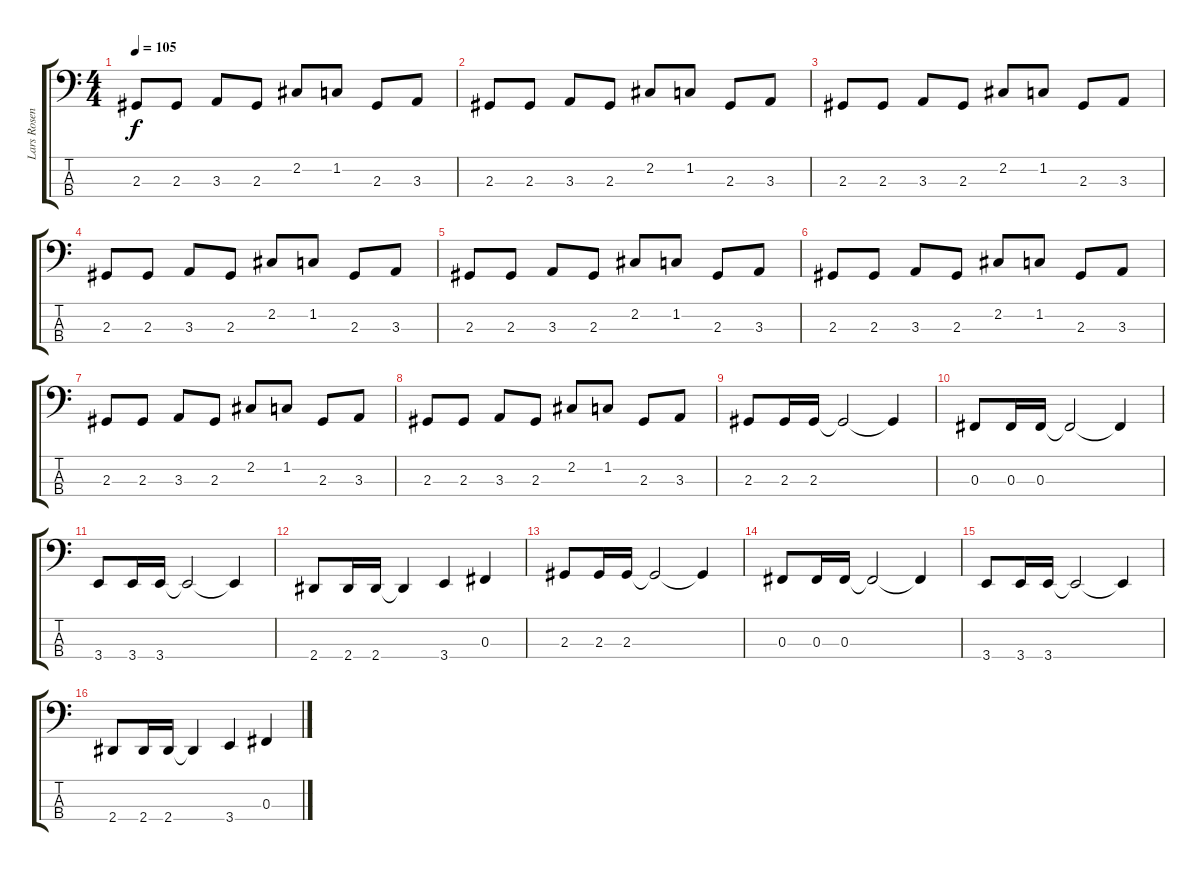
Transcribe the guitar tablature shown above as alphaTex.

\track ("Lars Rosenberg (bass)" "Lars Rosen") {instrument electricbassfinger}
\staff {score tabs}
\tuning (E2 B1 Gb1 Db1) {hide}
\ts (4 4)
\tempo 105
\clef f4
\ks c
2.3.8{dy f} 2.3.8 3.3.8 2.3.8 2.2.8 1.2.8 2.3.8 3.3.8 |
2.3.8 2.3.8 3.3.8 2.3.8 2.2.8 1.2.8 2.3.8 3.3.8 |
2.3.8 2.3.8 3.3.8 2.3.8 2.2.8 1.2.8 2.3.8 3.3.8 |
2.3.8 2.3.8 3.3.8 2.3.8 2.2.8 1.2.8 2.3.8 3.3.8 |
2.3.8 2.3.8 3.3.8 2.3.8 2.2.8 1.2.8 2.3.8 3.3.8 |
2.3.8 2.3.8 3.3.8 2.3.8 2.2.8 1.2.8 2.3.8 3.3.8 |
2.3.8 2.3.8 3.3.8 2.3.8 2.2.8 1.2.8 2.3.8 3.3.8 |
2.3.8 2.3.8 3.3.8 2.3.8 2.2.8 1.2.8 2.3.8 3.3.8 |
2.3.8 2.3.16 2.3.16 2.3{t}.2 2.3{t}.4 |
0.3.8 0.3.16 0.3.16 0.3{t}.2 0.3{t}.4 |
3.4.8 3.4.16 3.4.16 3.4{t}.2 3.4{t}.4 |
2.4.8 2.4.16 2.4.16 2.4{t}.4 3.4.4 0.3.4 |
2.3.8 2.3.16 2.3.16 2.3{t}.2 2.3{t}.4 |
0.3.8 0.3.16 0.3.16 0.3{t}.2 0.3{t}.4 |
3.4.8 3.4.16 3.4.16 3.4{t}.2 3.4{t}.4 |
2.4.8 2.4.16 2.4.16 2.4{t}.4 3.4.4 0.3.4
